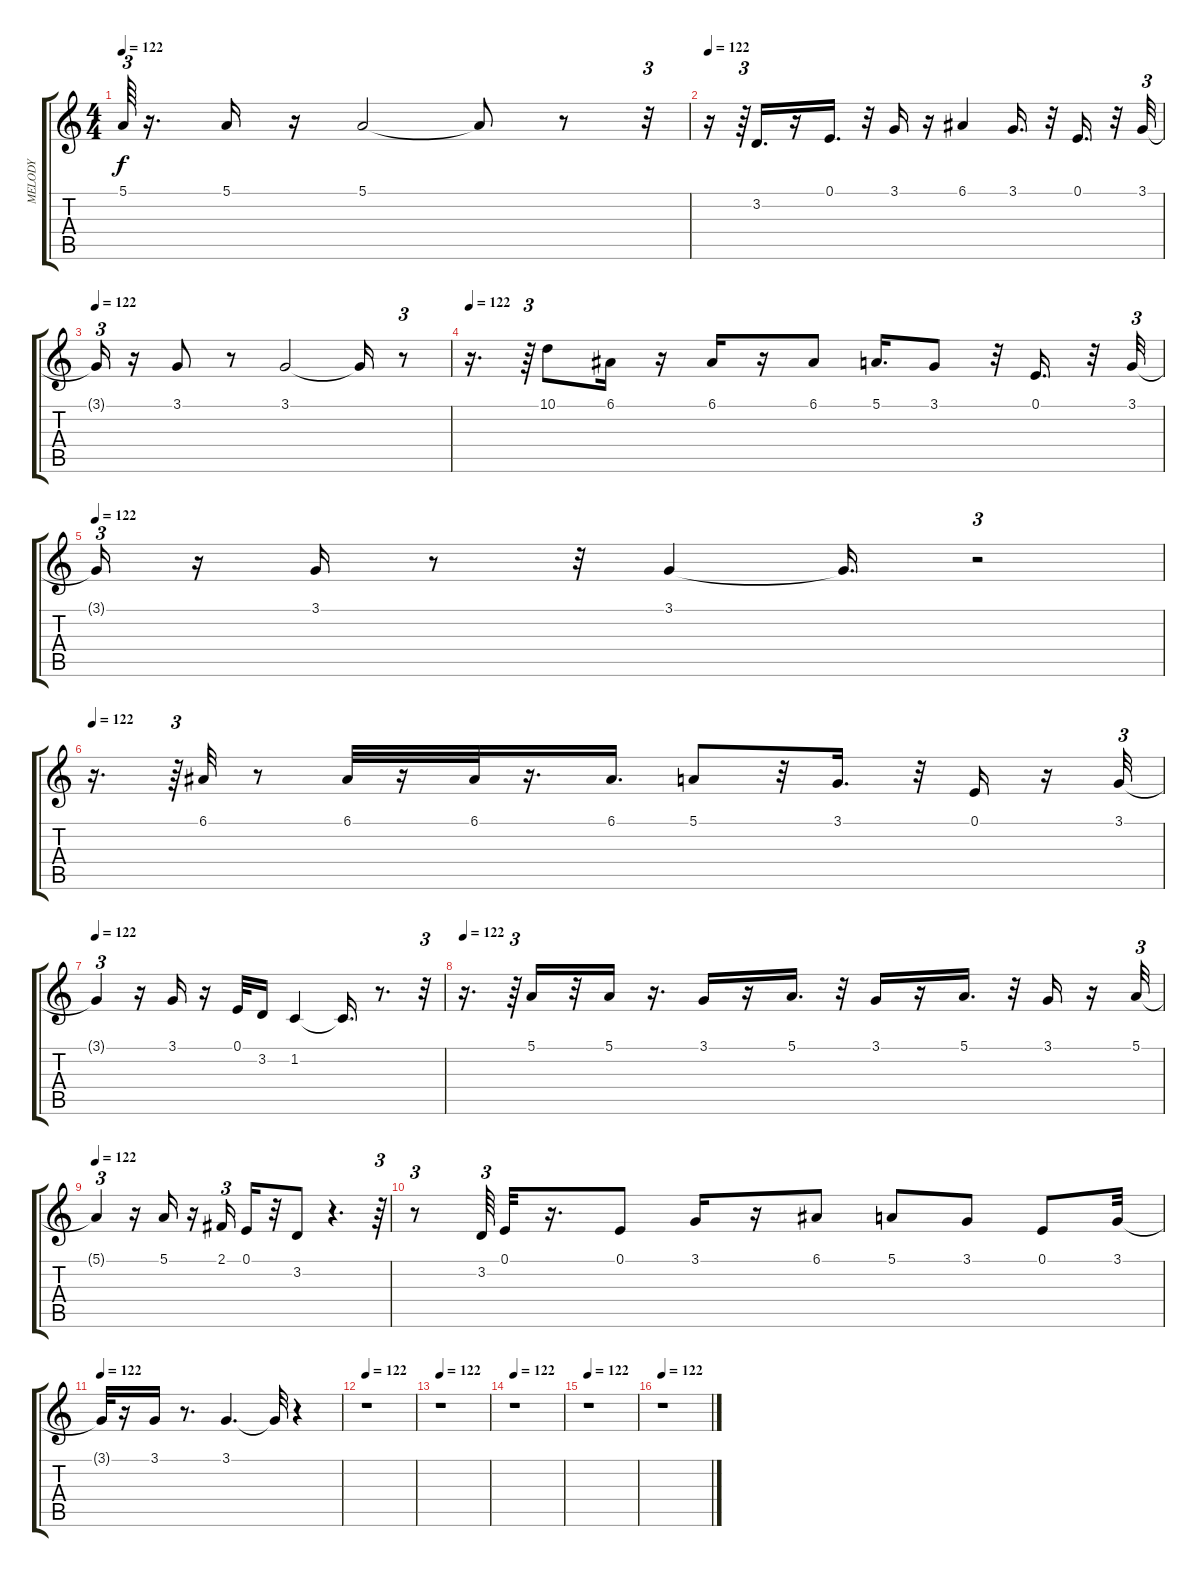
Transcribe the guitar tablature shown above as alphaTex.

\track ("MELODY" "MELODY") {instrument trumpet}
\staff {score tabs}
\tuning (E4 B3 G3 D3 A2 E2) {hide}
\ts (4 4)
\tempo 122
\clef g2
\ks c
5.1{t}.64{tu (3 2) dy f} r.16{d} 5.1.16 r.16 5.1.2 5.1{t}.8 r.8 r.32{tu (3 2)} |
\tempo 122
r.16 r.64{tu (3 2)} 3.2.16{d} r.16 0.1.16{d} r.32 3.1.16 r.16 6.1.4 3.1.16{d} r.32 0.1.16{d} r.32 3.1.32{tu (3 2)} |
\tempo 122
3.1{t}.16{tu (3 2)} r.16 3.1.8 r.8 3.1.2 3.1{t}.16 r.8{tu (3 2)} |
\tempo 122
r.16{d} r.64{tu (3 2)} 10.1.8 6.1.16 r.16 6.1.16 r.16 6.1.8 5.1.16{d} 3.1.8 r.32 0.1.16{d} r.32 3.1.32{tu (3 2)} |
\tempo 122
3.1{t}.16{tu (3 2)} r.16 3.1.16 r.8 r.32 3.1.4 3.1{t}.16{d} r.2{tu (3 2)} |
\tempo 122
r.16{d} r.64{tu (3 2)} 6.1.32 r.8 6.1.32 r.16 6.1.32 r.16{d} 6.1.16{d} 5.1.8 r.32 3.1.16{d} r.32 0.1.16 r.16 3.1.32{tu (3 2)} |
\tempo 122
3.1{t}.4{tu (3 2)} r.16 3.1.16 r.16 0.1.32 3.2.16 1.2.4 1.2{t}.16{d} r.8{d} r.32{tu (3 2)} |
\tempo 122
r.16{d} r.64{tu (3 2)} 5.1.16 r.32 5.1.16 r.16{d} 3.1.16 r.16 5.1.16{d} r.32 3.1.16 r.16 5.1.16{d} r.32 3.1.16 r.16 5.1.32{tu (3 2)} |
\tempo 122
5.1{t}.4{tu (3 2)} r.16 5.1.16 r.16 2.1.16{tu (3 2)} 0.1.16 r.32 3.2.8 r.4{d} r.64{tu (3 2)} |
r.8{tu (3 2)} 3.2.64{tu (3 2)} 0.1.32 r.16{d} 0.1.8 3.1.16 r.16 6.1.8 5.1.8 3.1.8 0.1.8 3.1.32 |
\tempo 122
3.1{t}.32 r.16 3.1.16 r.8{d} 3.1.4{d} 3.1{t}.32 r.4 |
\tempo 122
r.1 |
\tempo 122
r.1 |
\tempo 122
r.1 |
\tempo 122
r.1 |
\tempo 122
r.1
